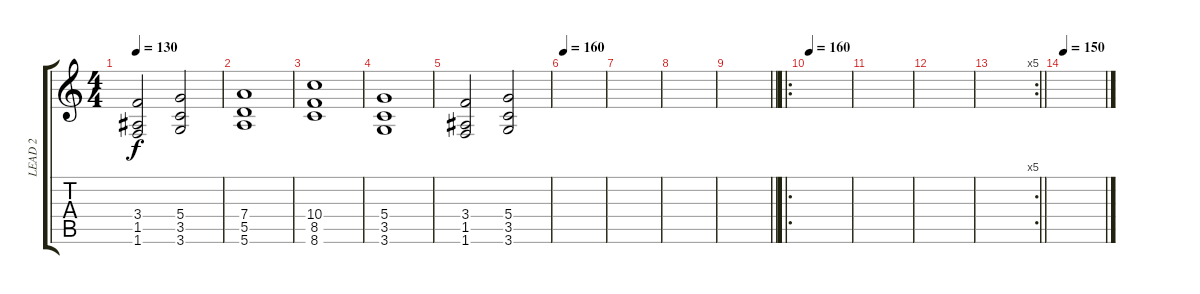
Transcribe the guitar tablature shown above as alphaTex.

\track ("LEAD 2" "LEAD 2") {instrument distortionguitar}
\staff {score tabs}
\tuning (E4 B3 G3 D3 A2 E2) {hide}
\ts (4 4)
\tempo 130
\clef g2
\ks c
(3.4 1.5 1.6).2{dy f} (5.4 3.5 3.6).2 |
(7.4 5.5 5.6).1 |
(10.4 8.5 8.6).1 |
(5.4 3.5 3.6).1 |
(3.4 1.5 1.6).2 (5.4 3.5 3.6).2 |
\tempo 160
|
|
|
\barLineRight lightlight
|
\ro
\tempo 160
|
|
|
\rc 5
\barLineRight lightlight
|
\tempo 150
